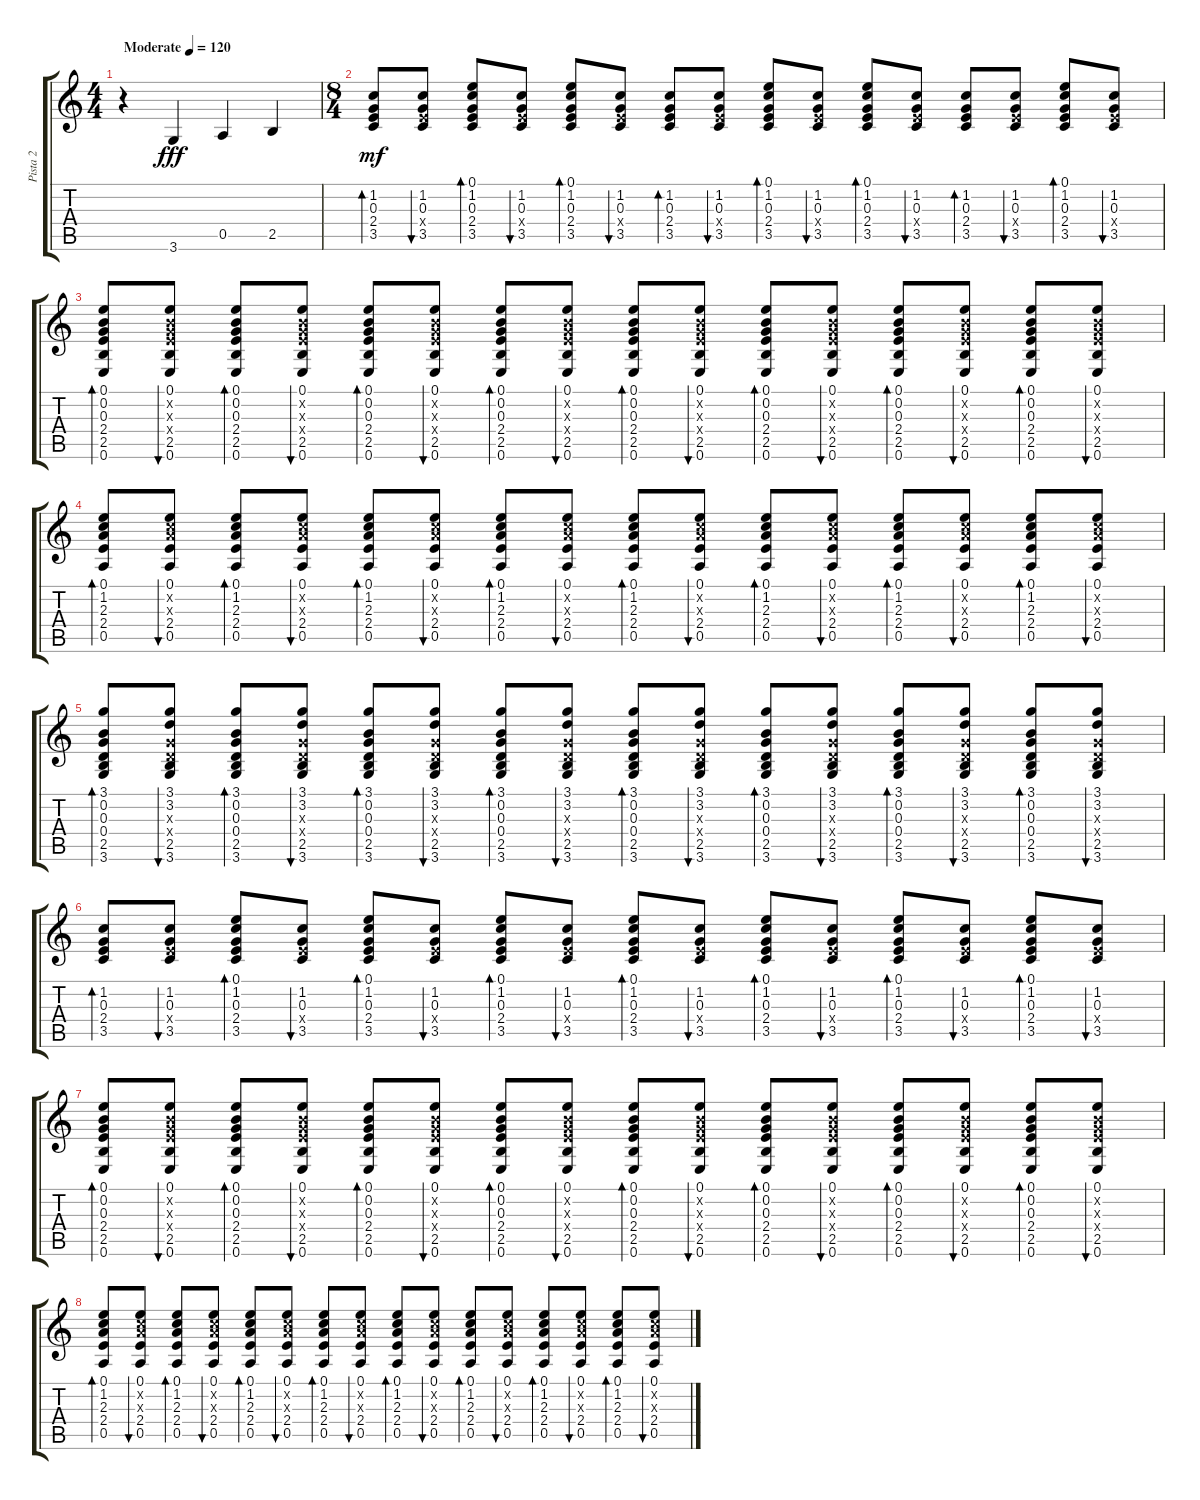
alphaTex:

\track ("Pista 2" "Pista 2") {instrument acousticguitarsteel}
\staff {score tabs}
\tuning (E4 B3 G3 D3 A2 E2) {hide}
\ts (4 4)
\tempo (120 "Moderate")
\clef g2
\ks c
r.4{dy fff instrument acousticguitarsteel} 3.6.4 0.5.4 2.5.4 |
\ts (8 4)
(1.2 0.3 2.4 3.5).8{bd 30 dy mf} (1.2 0.3 2.4{x} 3.5).8{bu 30} (0.1 1.2 0.3 2.4 3.5).8{bd 30} (1.2 0.3 2.4{x} 3.5).8{bu 30} (0.1 1.2 0.3 2.4 3.5).8{bd 30} (1.2 0.3 2.4{x} 3.5).8{bu 30} (1.2 0.3 2.4 3.5).8{bd 30} (1.2 0.3 2.4{x} 3.5).8{bu 30} (0.1 1.2 0.3 2.4 3.5).8{bd 30} (1.2 0.3 2.4{x} 3.5).8{bu 30} (0.1 1.2 0.3 2.4 3.5).8{bd 30} (1.2 0.3 2.4{x} 3.5).8{bu 30} (1.2 0.3 2.4 3.5).8{bd 30} (1.2 0.3 2.4{x} 3.5).8{bu 30} (0.1 1.2 0.3 2.4 3.5).8{bd 30} (1.2 0.3 2.4{x} 3.5).8{bu 30} |
(0.1 0.2 0.3 2.4 2.5 0.6).8{bd 30} (0.1 0.2{x} 0.3{x} 2.4{x} 2.5 0.6).8{bu 30} (0.1 0.2 0.3 2.4 2.5 0.6).8{bd 30} (0.1 0.2{x} 0.3{x} 2.4{x} 2.5 0.6).8{bu 30} (0.1 0.2 0.3 2.4 2.5 0.6).8{bd 30} (0.1 0.2{x} 0.3{x} 2.4{x} 2.5 0.6).8{bu 30} (0.1 0.2 0.3 2.4 2.5 0.6).8{bd 30} (0.1 0.2{x} 0.3{x} 2.4{x} 2.5 0.6).8{bu 30} (0.1 0.2 0.3 2.4 2.5 0.6).8{bd 30} (0.1 0.2{x} 0.3{x} 2.4{x} 2.5 0.6).8{bu 30} (0.1 0.2 0.3 2.4 2.5 0.6).8{bd 30} (0.1 0.2{x} 0.3{x} 2.4{x} 2.5 0.6).8{bu 30} (0.1 0.2 0.3 2.4 2.5 0.6).8{bd 30} (0.1 0.2{x} 0.3{x} 2.4{x} 2.5 0.6).8{bu 30} (0.1 0.2 0.3 2.4 2.5 0.6).8{bd 30} (0.1 0.2{x} 0.3{x} 2.4{x} 2.5 0.6).8{bu 30} |
(0.1 1.2 2.3 2.4 0.5).8{bd 30} (0.1 1.2{x} 2.3{x} 2.4 0.5).8{bu 30} (0.1 1.2 2.3 2.4 0.5).8{bd 30} (0.1 1.2{x} 2.3{x} 2.4 0.5).8{bu 30} (0.1 1.2 2.3 2.4 0.5).8{bd 30} (0.1 1.2{x} 2.3{x} 2.4 0.5).8{bu 30} (0.1 1.2 2.3 2.4 0.5).8{bd 30} (0.1 1.2{x} 2.3{x} 2.4 0.5).8{bu 30} (0.1 1.2 2.3 2.4 0.5).8{bd 30} (0.1 1.2{x} 2.3{x} 2.4 0.5).8{bu 30} (0.1 1.2 2.3 2.4 0.5).8{bd 30} (0.1 1.2{x} 2.3{x} 2.4 0.5).8{bu 30} (0.1 1.2 2.3 2.4 0.5).8{bd 30} (0.1 1.2{x} 2.3{x} 2.4 0.5).8{bu 30} (0.1 1.2 2.3 2.4 0.5).8{bd 30} (0.1 1.2{x} 2.3{x} 2.4 0.5).8{bu 30} |
(3.1 0.2 0.3 0.4 2.5 3.6).8{bd 30} (3.1 3.2 0.3{x} 0.4{x} 2.5 3.6).8{bu 30} (3.1 0.2 0.3 0.4 2.5 3.6).8{bd 30} (3.1 3.2 0.3{x} 0.4{x} 2.5 3.6).8{bu 30} (3.1 0.2 0.3 0.4 2.5 3.6).8{bd 30} (3.1 3.2 0.3{x} 0.4{x} 2.5 3.6).8{bu 30} (3.1 0.2 0.3 0.4 2.5 3.6).8{bd 30} (3.1 3.2 0.3{x} 0.4{x} 2.5 3.6).8{bu 30} (3.1 0.2 0.3 0.4 2.5 3.6).8{bd 30} (3.1 3.2 0.3{x} 0.4{x} 2.5 3.6).8{bu 30} (3.1 0.2 0.3 0.4 2.5 3.6).8{bd 30} (3.1 3.2 0.3{x} 0.4{x} 2.5 3.6).8{bu 30} (3.1 0.2 0.3 0.4 2.5 3.6).8{bd 30} (3.1 3.2 0.3{x} 0.4{x} 2.5 3.6).8{bu 30} (3.1 0.2 0.3 0.4 2.5 3.6).8{bd 30} (3.1 3.2 0.3{x} 0.4{x} 2.5 3.6).8{bu 30} |
(1.2 0.3 2.4 3.5).8{bd 30} (1.2 0.3 2.4{x} 3.5).8{bu 30} (0.1 1.2 0.3 2.4 3.5).8{bd 30} (1.2 0.3 2.4{x} 3.5).8{bu 30} (0.1 1.2 0.3 2.4 3.5).8{bd 30} (1.2 0.3 2.4{x} 3.5).8{bu 30} (0.1 1.2 0.3 2.4 3.5).8{bd 30} (1.2 0.3 2.4{x} 3.5).8{bu 30} (0.1 1.2 0.3 2.4 3.5).8{bd 30} (1.2 0.3 2.4{x} 3.5).8{bu 30} (0.1 1.2 0.3 2.4 3.5).8{bd 30} (1.2 0.3 2.4{x} 3.5).8{bu 30} (0.1 1.2 0.3 2.4 3.5).8{bd 30} (1.2 0.3 2.4{x} 3.5).8{bu 30} (0.1 1.2 0.3 2.4 3.5).8{bd 30} (1.2 0.3 2.4{x} 3.5).8{bu 30} |
(0.1 0.2 0.3 2.4 2.5 0.6).8{bd 30} (0.1 0.2{x} 0.3{x} 2.4{x} 2.5 0.6).8{bu 30} (0.1 0.2 0.3 2.4 2.5 0.6).8{bd 30} (0.1 0.2{x} 0.3{x} 2.4{x} 2.5 0.6).8{bu 30} (0.1 0.2 0.3 2.4 2.5 0.6).8{bd 30} (0.1 0.2{x} 0.3{x} 2.4{x} 2.5 0.6).8{bu 30} (0.1 0.2 0.3 2.4 2.5 0.6).8{bd 30} (0.1 0.2{x} 0.3{x} 2.4{x} 2.5 0.6).8{bu 30} (0.1 0.2 0.3 2.4 2.5 0.6).8{bd 30} (0.1 0.2{x} 0.3{x} 2.4{x} 2.5 0.6).8{bu 30} (0.1 0.2 0.3 2.4 2.5 0.6).8{bd 30} (0.1 0.2{x} 0.3{x} 2.4{x} 2.5 0.6).8{bu 30} (0.1 0.2 0.3 2.4 2.5 0.6).8{bd 30} (0.1 0.2{x} 0.3{x} 2.4{x} 2.5 0.6).8{bu 30} (0.1 0.2 0.3 2.4 2.5 0.6).8{bd 30} (0.1 0.2{x} 0.3{x} 2.4{x} 2.5 0.6).8{bu 30} |
(0.1 1.2 2.3 2.4 0.5).8{bd 30} (0.1 1.2{x} 2.3{x} 2.4 0.5).8{bu 30} (0.1 1.2 2.3 2.4 0.5).8{bd 30} (0.1 1.2{x} 2.3{x} 2.4 0.5).8{bu 30} (0.1 1.2 2.3 2.4 0.5).8{bd 30} (0.1 1.2{x} 2.3{x} 2.4 0.5).8{bu 30} (0.1 1.2 2.3 2.4 0.5).8{bd 30} (0.1 1.2{x} 2.3{x} 2.4 0.5).8{bu 30} (0.1 1.2 2.3 2.4 0.5).8{bd 30} (0.1 1.2{x} 2.3{x} 2.4 0.5).8{bu 30} (0.1 1.2 2.3 2.4 0.5).8{bd 30} (0.1 1.2{x} 2.3{x} 2.4 0.5).8{bu 30} (0.1 1.2 2.3 2.4 0.5).8{bd 30} (0.1 1.2{x} 2.3{x} 2.4 0.5).8{bu 30} (0.1 1.2 2.3 2.4 0.5).8{bd 30} (0.1 1.2{x} 2.3{x} 2.4 0.5).8{bu 30}
